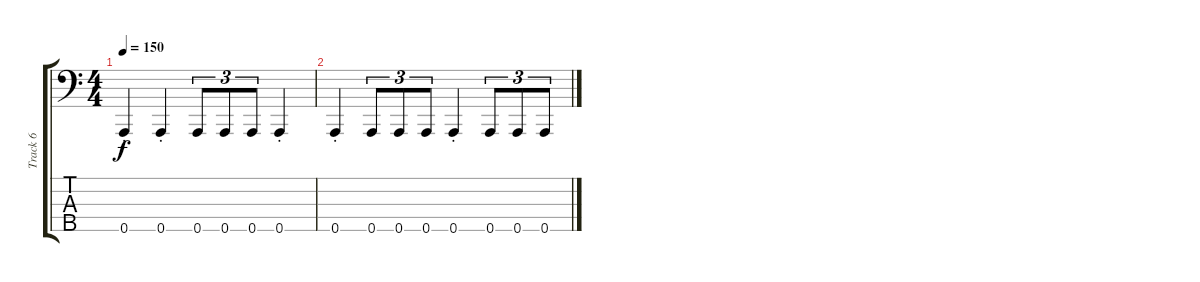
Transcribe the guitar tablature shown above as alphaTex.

\track ("Track 6" "Track 6") {instrument electricbasspick}
\staff {score tabs}
\tuning (G2 D2 A1 E1 A0) {hide}
\ts (4 4)
\tempo 150
\clef f4
\ks c
0.5{st}.4{dy f} 0.5{st}.4 0.5.8{tu (3 2)} 0.5.8{tu (3 2)} 0.5.8{tu (3 2)} 0.5{st}.4 |
0.5{st}.4 0.5.8{tu (3 2)} 0.5.8{tu (3 2)} 0.5.8{tu (3 2)} 0.5{st}.4 0.5.8{tu (3 2)} 0.5.8{tu (3 2)} 0.5.8{tu (3 2)}
